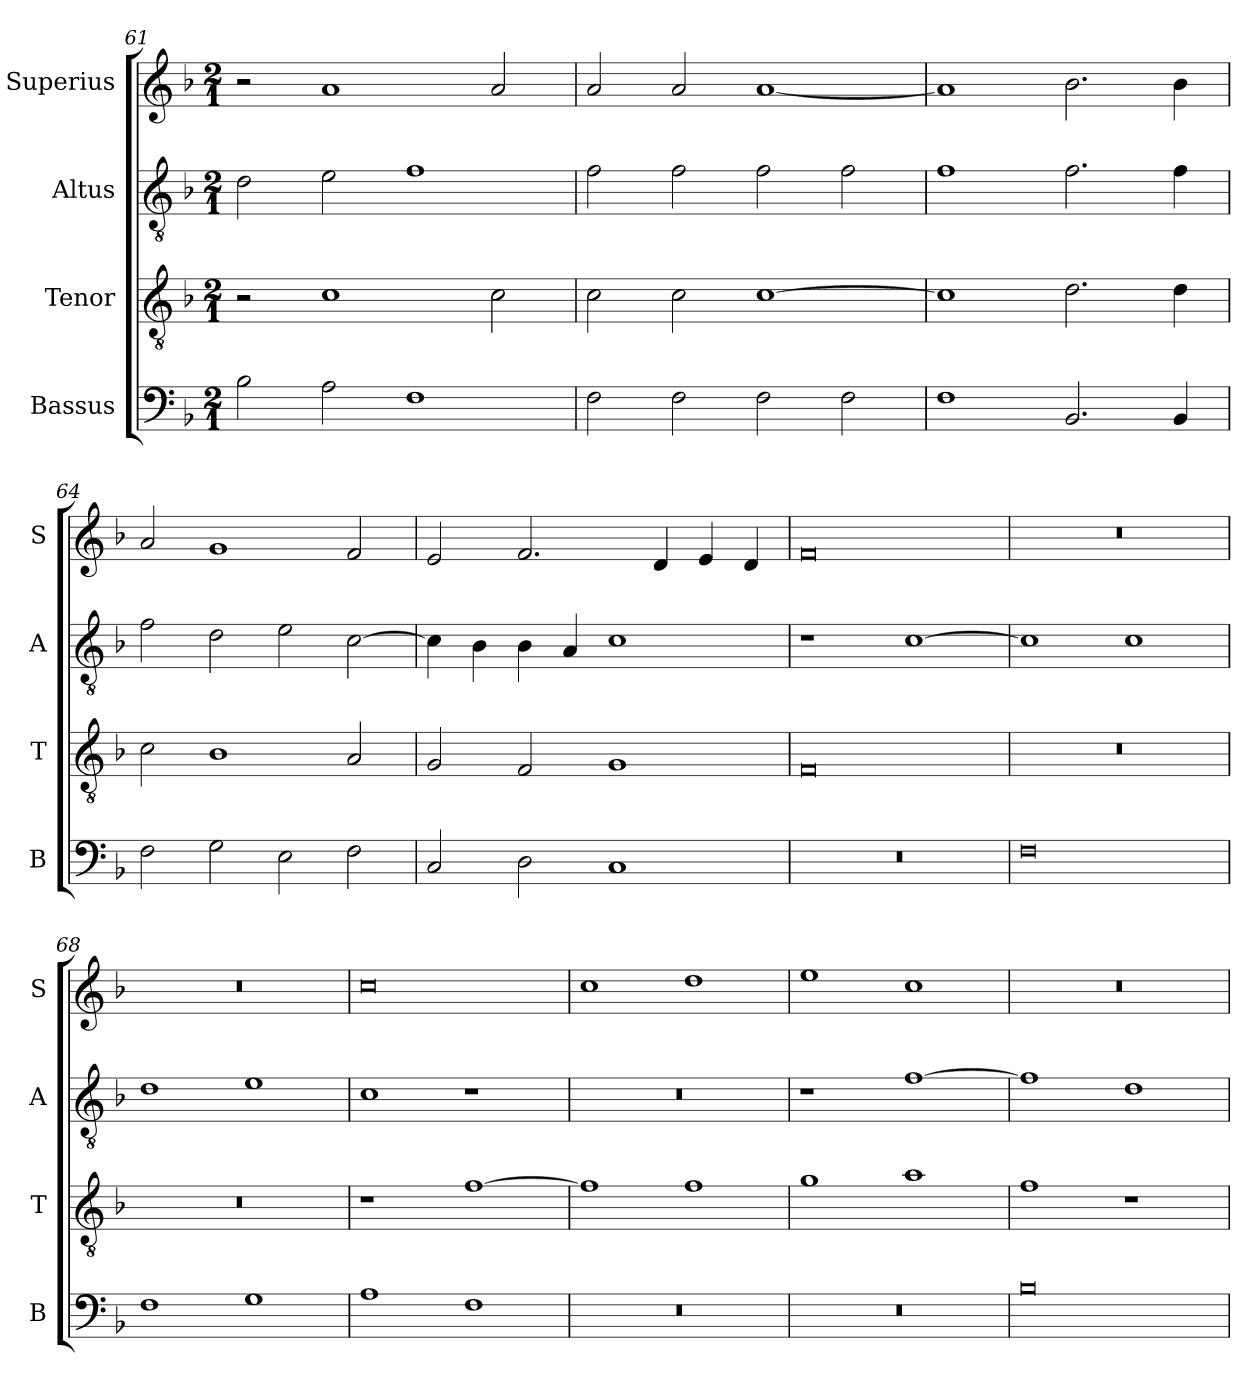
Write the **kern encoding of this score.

**kern	**kern	**kern	**kern
*part4	*part3	*part2	*part1
*staff4	*staff3	*staff2	*staff1
*I"Bassus	*I"Tenor	*I"Altus	*I"Superius
*I'B	*I'T	*I'A	*I'S
*clefF4	*clefGv2	*clefGv2	*clefG2
*k[b-]	*k[b-]	*k[b-]	*k[b-]
*M2/1	*M2/1	*M2/1	*M2/1
=61	=61	=61	=61
2B-\	2r	2d\	2r
2A\	1c	2e\	1a
1F	.	1f	.
.	2c\	.	2a/
=62	=62	=62	=62
2F\	2c\	2f\	2a/
2F\	2c\	2f\	2a/
2F\	[1c	2f\	[1a
2F\	.	2f\	.
=63	=63	=63	=63
1F	1c]	1f	1a]
2.BB-/	2.d\	2.f\	2.b-\
4BB-/	4d\	4f\	4b-\
=64	=64	=64	=64
2F\	2c\	2f\	2a/
2G\	1B-	2d\	1g
2E\	.	2e\	.
2F\	2A/	[2c\	2f/
=65	=65	=65	=65
2C/	2G/	4c\]	2e/
.	.	4B-\	.
2D\	2F/	4B-\	2.f/
.	.	4A/	.
1C	1G	1c	.
.	.	.	4d/
.	.	.	4e/
.	.	.	4d/
=66	=66	=66	=66
0r	0F	1r	0f
.	.	[1c	.
=67	=67	=67	=67
0F	0r	1c]	0r
.	.	1c	.
=68	=68	=68	=68
1F	0r	1d	0r
1G	.	1e	.
=69	=69	=69	=69
1A	1r	1c	0cc
1F	[1f	1r	.
=70	=70	=70	=70
0r	1f]	0r	1cc
.	1f	.	1dd
=71	=71	=71	=71
0r	1g	1r	1ee
.	1a	[1f	1cc
=72	=72	=72	=72
0B-	1f	1f]	0r
.	1r	1d	.
=	=	=	=
*-	*-	*-	*-
